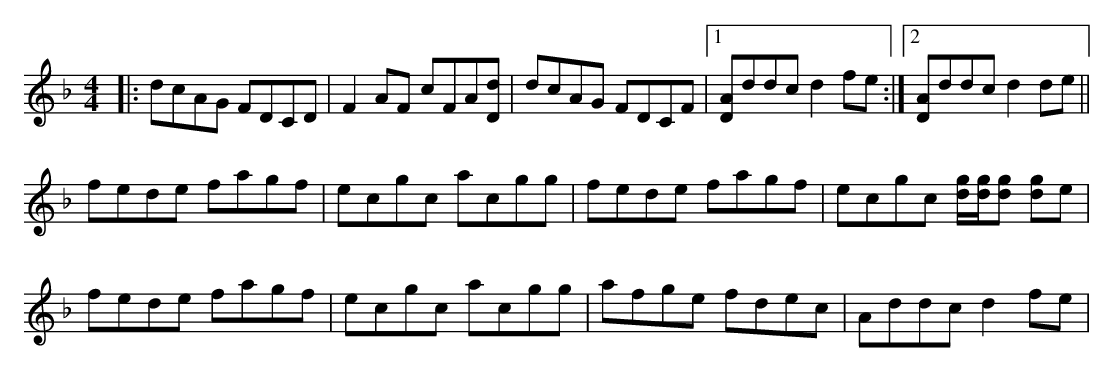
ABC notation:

X:1
M:4/4
K:F
|:dcAG FDCD|F2AF cFA[Dd]|dcAG FDCF|1 [DA]ddc d2fe:|2 [DA]ddc d2de||
fede fagf|ecgc acgg|fede fagf|ecgc [dg]/[dg]/[dg] [dg]e|
fede fagf|ecgc acgg|afge fdec|Addc d2fe|
